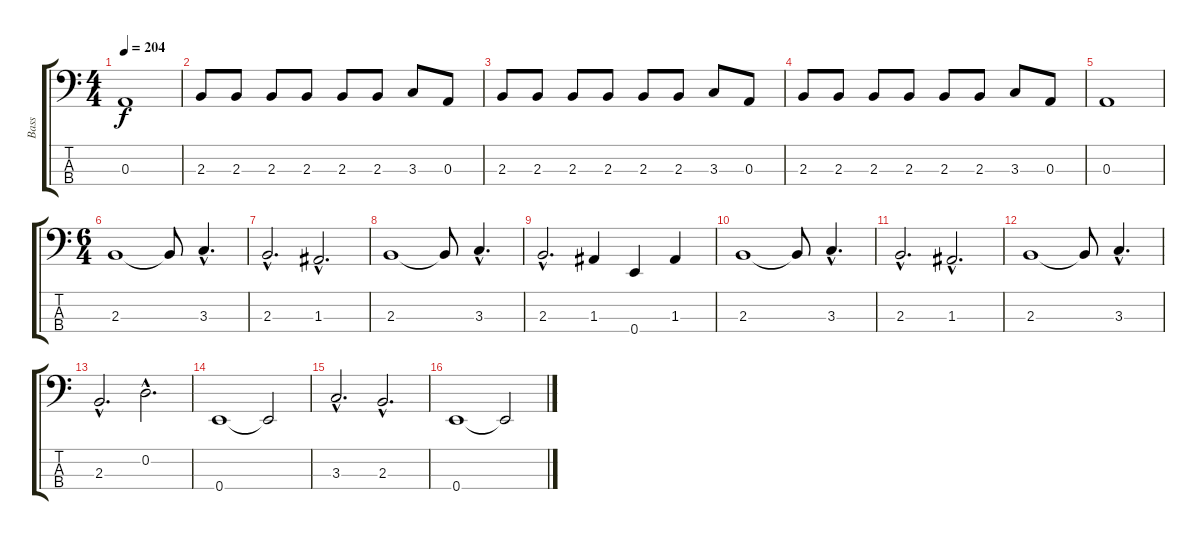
\track ("Bass" "Bass") {instrument acousticguitarnylon}
\staff {score tabs}
\tuning (G2 D2 A1 E1) {hide}
\ts (4 4)
\tempo 204
\clef f4
\ks c
0.3.1{dy f} |
2.3.8 2.3.8 2.3.8 2.3.8 2.3.8 2.3.8 3.3.8 0.3.8 |
2.3.8 2.3.8 2.3.8 2.3.8 2.3.8 2.3.8 3.3.8 0.3.8 |
2.3.8 2.3.8 2.3.8 2.3.8 2.3.8 2.3.8 3.3.8 0.3.8 |
0.3.1 |
\ts (6 4)
2.3.1 2.3{t}.8 3.3{hac}.4{d} |
2.3{hac}.2{d} 1.3{hac}.2{d} |
2.3.1 2.3{t}.8 3.3{hac}.4{d} |
2.3{hac}.2{d} 1.3.4 0.4.4 1.3.4 |
2.3.1 2.3{t}.8 3.3{hac}.4{d} |
2.3{hac}.2{d} 1.3{hac}.2{d} |
2.3.1 2.3{t}.8 3.3{hac}.4{d} |
2.3{hac}.2{d} 0.2{hac}.2{d} |
0.4.1 0.4{t}.2 |
3.3{hac}.2{d} 2.3{hac}.2{d} |
0.4.1 0.4{t}.2
